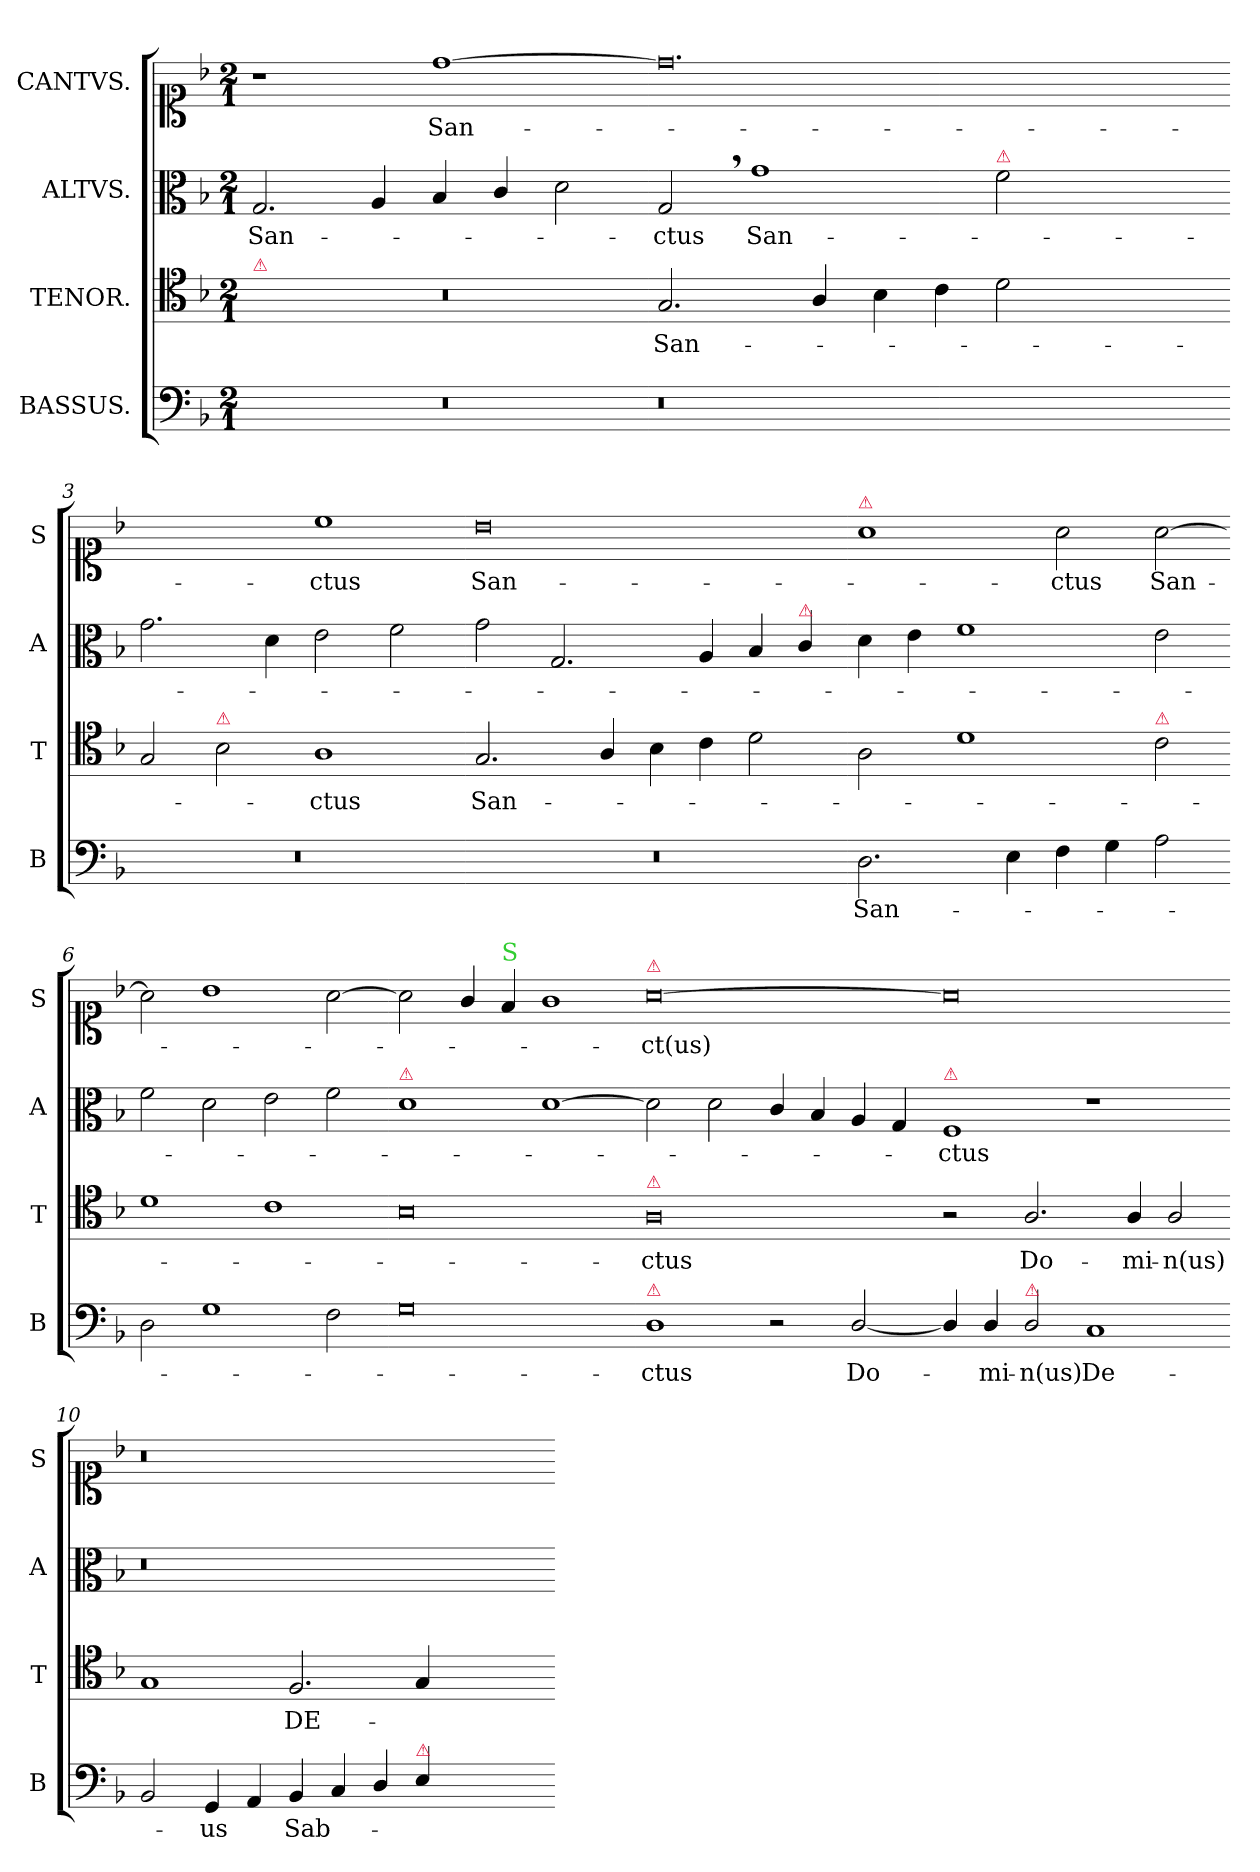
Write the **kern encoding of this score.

**kern	**text	**kern	**text	**kern	**text	**kern	**text
*part4	*part4	*part3	*part3	*part2	*part2	*part1	*part1
*staff4	*staff4	*staff3	*staff3	*staff2	*staff2	*staff1	*staff1
*I"BASSUS.	*	*I"TENOR.	*	*I"ALTVS.	*	*I"CANTVS.	*
*I'B	*	*I'T	*	*I'A	*	*I'S	*
*clefF4	*	*clefC4	*	*clefC3	*	*clefC1	*
*k[b-]	*	*k[b-]	*	*k[b-]	*	*k[b-]	*
*M2/1	*	*M2/1	*	*M2/1	*	*M2/1	*
=1	=1	=1	=1	=1	=1	=1	=1
!	!	!LO:TX:a:color=crimson:t=⚠	!	!	!	!	!
0r	.	0r	.	2.G/	San-	1r	.
.	.	.	.	4A/	.	.	.
.	.	.	.	4B-/	.	[1dd\	San-
.	.	.	.	4c/	.	.	.
.	.	.	.	2d\	.	.	.
=2-	=2-	=2-	=2-	=2-	=2-	=2-	=2-
0r	.	2.G/	San-	2G,/	-ctus	0.dd\]	.
.	.	.	.	1g\	San-	.	.
.	.	4A/	.	.	.	.	.
.	.	4B-\	.	.	.	.	.
.	.	4c\	.	.	.	.	.
!	!	!	!	!LO:TX:a:color=crimson:t=⚠	!	!	!
.	.	2d\	.	2f\	.	.	.
1ryy	.	1ryy	.	1ryy	.	.	.
=3-	=3-	=3-	=3-	=3-	=3-	=3-	=3-
0r	.	2G/	.	2.g\	.	1ryy	.
!	!	!LO:TX:a:color=crimson:t=⚠	!	!	!	!	!
.	.	2B-\	.	.	.	.	.
.	.	.	.	4d\	.	.	.
.	.	1A\	-ctus	2e\	.	1cc\	ctus
.	.	.	.	2f\	.	.	.
=4-	=4-	=4-	=4-	=4-	=4-	=4-	=4-
!	!	!	!	!	!	!	!LO:LY:i
0r	.	2.G/	San-	2g\	.	0b-\	San-
.	.	.	.	2.G/	.	.	.
.	.	4A/	.	.	.	.	.
.	.	4B-\	.	.	.	.	.
.	.	4c\	.	4A/	.	.	.
.	.	2d\	.	4B-/	.	.	.
!	!	!	!	!LO:TX:a:color=crimson:t=⚠	!	!	!
.	.	.	.	4c/	.	.	.
=5-	=5-	=5-	=5-	=5-	=5-	=5-	=5-
!	!	!	!	!	!	!LO:TX:a:color=crimson:t=⚠	!
2.D\	San-	2A\	.	4d\	.	1a\	.
.	.	.	.	4e\	.	.	.
.	.	1d\	.	1f\	.	.	.
4E\	.	.	.	.	.	.	.
!	!	!	!	!	!	!	!LO:LY:i
4F\	.	.	.	.	.	2a\	-ctus
4G\	.	.	.	.	.	.	.
!	!	!LO:TX:a:color=crimson:t=⚠	!	!	!	!	!
2A\	.	2c\	.	2e\	.	[2a\	San-
=6-	=6-	=6-	=6-	=6-	=6-	=6-	=6-
2D\	.	1d\	.	2f\	.	2a\]	.
1G\	.	.	.	2d\	.	1b-\	.
.	.	1c\	.	2e\	.	.	.
2F\	.	.	.	2f\	.	[2a\	.
=7-	=7-	=7-	=7-	=7-	=7-	=7-	=7-
!	!	!	!	!LO:TX:a:color=crimson:t=⚠	!	!	!
0G\	.	0B-\	.	1d\	.	2a\]	.
.	.	.	.	.	.	4g/	.
!	!	!	!	!	!	!LO:TX:a:color=limegreen:t=S	!
.	.	.	.	.	.	4f/	.
.	.	.	.	[1d\	.	1g\	.
=8-	=8-	=8-	=8-	=8-	=8-	=8-	=8-
!	!	!	!	!	!	!LO:TX:a:color=crimson:t=⚠	!
!	!	!LO:TX:a:color=crimson:t=⚠	!	!	!	!	!
!LO:TX:a:color=crimson:t=⚠	!	!	!	!	!	!	!
1D\	-ctus	0A\	-ctus	2d\]	.	[0a\	-ct(us)
.	.	.	.	2d\	.	.	.
2r	.	.	.	4c/	.	.	.
.	.	.	.	4B-/	.	.	.
[2D/	Do-	.	.	4A/	.	.	.
.	.	.	.	4G/	.	.	.
=9-	=9-	=9-	=9-	=9-	=9-	=9-	=9-
!	!	!	!	!LO:TX:a:color=crimson:t=⚠	!	!	!
4D/]	.	2r	.	1F/	-ctus	0a\]	.
4D/	-mi-	.	.	.	.	.	.
!LO:TX:a:color=crimson:t=⚠	!	!	!	!	!	!	!
2D/	-n(us)	2.A/	Do-	.	.	.	.
1C/	De-	.	.	1r	.	.	.
.	.	4A/	-mi-	.	.	.	.
.	.	2A/	-n(us)	.	.	.	.
=10-	=10-	=10-	=10-	=10-	=10-	=10-	=10-
2BB-/	.	1G/	.	0.r	.	0r	.
4GG/	-us	.	.	.	.	.	.
4AA/	.	.	.	.	.	.	.
4BB-/	Sab-	2.F/	DE-	.	.	.	.
4C/	.	.	.	.	.	.	.
4D/	.	.	.	.	.	.	.
!LO:TX:a:color=crimson:t=⚠	!	!	!	!	!	!	!
4E/	.	4G/	.	.	.	.	.
1ryy	.	1ryy	.	.	.	1ryy	.
=-	=-	=-	=-	=-	=-	=-	=-
*-	*-	*-	*-	*-	*-	*-	*-
